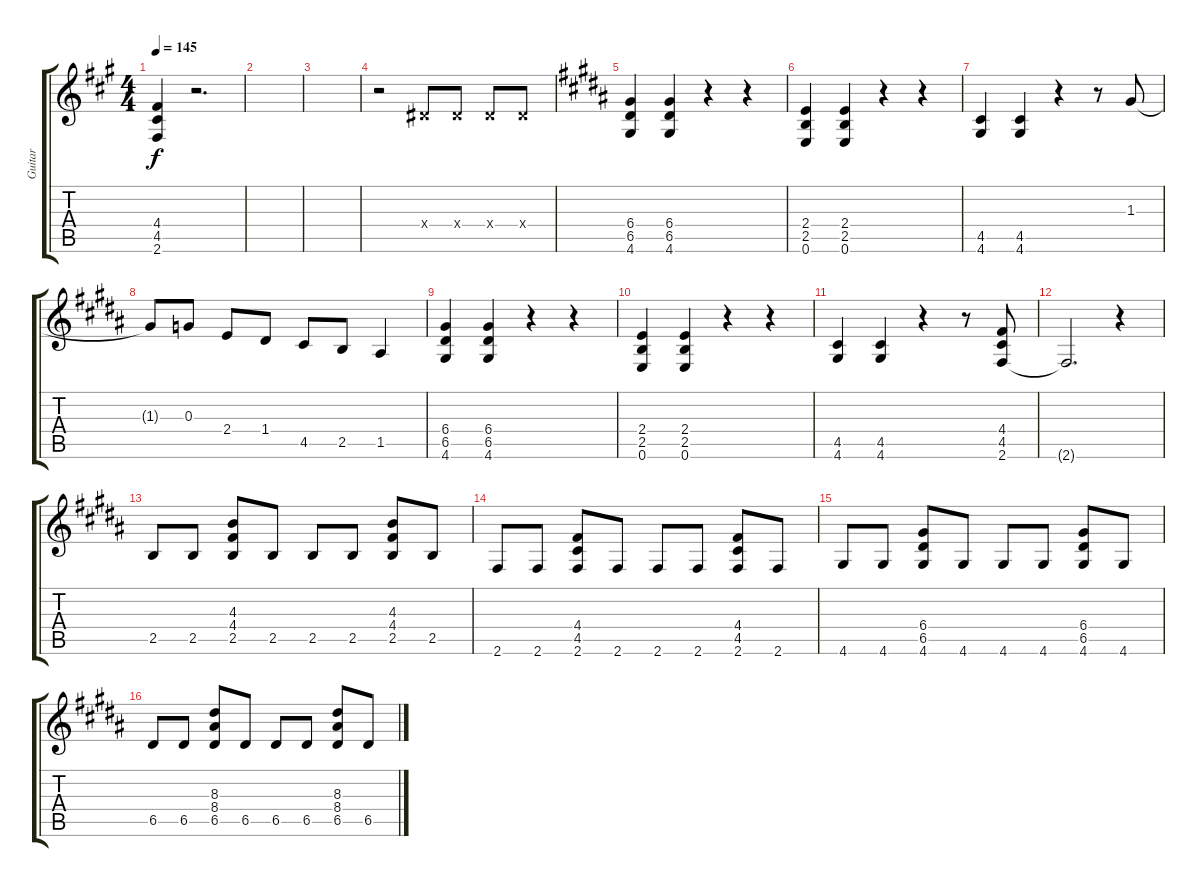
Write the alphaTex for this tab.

\track ("Guitar" "Guitar") {instrument distortionguitar}
\staff {score tabs}
\tuning (E4 B3 G3 D3 A2 E2) {hide}
\ts (4 4)
\tempo 145
\clef g2
\ks a
(4.4 4.5 2.6).4{dy f} r.2{d} |
|
|
r.2 1.4{x}.8 1.4{x}.8 1.4{x}.8 1.4{x}.8 |
\ks b
(6.4 6.5 4.6).4 (6.4 6.5 4.6).4 r.4 r.4 |
(2.4 2.5 0.6).4 (2.4 2.5 0.6).4 r.4 r.4 |
(4.5 4.6).4 (4.5 4.6).4 r.4 r.8 1.3.8 |
1.3{t}.8 0.3.8 2.4.8 1.4.8 4.5.8 2.5.8 1.5.4 |
(6.4 6.5 4.6).4 (6.4 6.5 4.6).4 r.4 r.4 |
(2.4 2.5 0.6).4 (2.4 2.5 0.6).4 r.4 r.4 |
(4.5 4.6).4 (4.5 4.6).4 r.4 r.8 (4.4 4.5 2.6).8 |
2.6{t}.2{d} r.4 |
2.5.8 2.5.8 (4.3 4.4 2.5).8 2.5.8 2.5.8 2.5.8 (4.3 4.4 2.5).8 2.5.8 |
2.6.8 2.6.8 (4.4 4.5 2.6).8 2.6.8 2.6.8 2.6.8 (4.4 4.5 2.6).8 2.6.8 |
4.6.8 4.6.8 (6.4 6.5 4.6).8 4.6.8 4.6.8 4.6.8 (6.4 6.5 4.6).8 4.6.8 |
6.5.8 6.5.8 (8.3 8.4 6.5).8 6.5.8 6.5.8 6.5.8 (8.3 8.4 6.5).8 6.5.8
